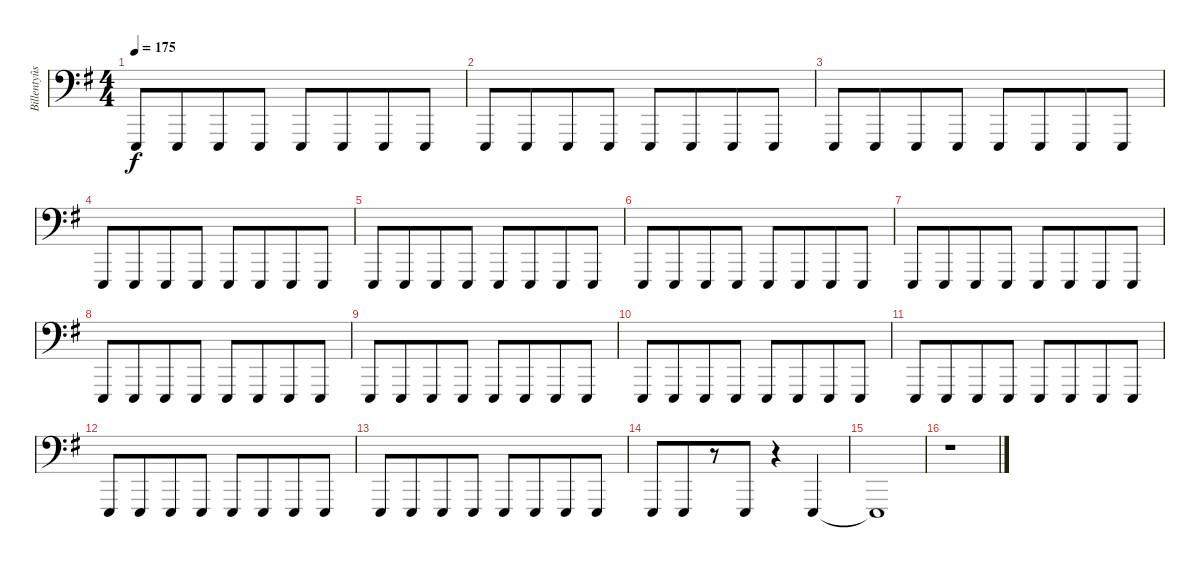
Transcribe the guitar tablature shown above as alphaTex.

\track ("Billentyûs 2 (Jon Lord)" "Billentyûs") {instrument electricgrandpiano}
\staff {score}
\tuning (C3 G2 D2 A1 E1 B0) {hide}
\ts (4 4)
\tempo 175
\clef f4
\ks g
0.5.8{dy f} 0.5.8{beam merge} 0.5.8 0.5.8 0.5.8 0.5.8{beam merge} 0.5.8 0.5.8 |
0.5.8 0.5.8{beam merge} 0.5.8 0.5.8 0.5.8 0.5.8{beam merge} 0.5.8 0.5.8 |
0.5.8 0.5.8{beam merge} 0.5.8 0.5.8 0.5.8 0.5.8{beam merge} 0.5.8 0.5.8 |
0.5.8 0.5.8{beam merge} 0.5.8 0.5.8 0.5.8 0.5.8{beam merge} 0.5.8 0.5.8 |
0.5.8 0.5.8{beam merge} 0.5.8 0.5.8 0.5.8 0.5.8{beam merge} 0.5.8 0.5.8 |
0.5.8 0.5.8{beam merge} 0.5.8 0.5.8 0.5.8 0.5.8{beam merge} 0.5.8 0.5.8 |
0.5.8 0.5.8{beam merge} 0.5.8 0.5.8 0.5.8 0.5.8{beam merge} 0.5.8 0.5.8 |
0.5.8 0.5.8{beam merge} 0.5.8 0.5.8 0.5.8 0.5.8{beam merge} 0.5.8 0.5.8 |
0.5.8 0.5.8{beam merge} 0.5.8 0.5.8 0.5.8 0.5.8{beam merge} 0.5.8 0.5.8 |
0.5.8 0.5.8{beam merge} 0.5.8 0.5.8 0.5.8 0.5.8{beam merge} 0.5.8 0.5.8 |
0.5.8 0.5.8{beam merge} 0.5.8 0.5.8 0.5.8 0.5.8{beam merge} 0.5.8 0.5.8 |
0.5.8 0.5.8{beam merge} 0.5.8 0.5.8 0.5.8 0.5.8{beam merge} 0.5.8 0.5.8 |
0.5.8 0.5.8{beam merge} 0.5.8 0.5.8 0.5.8 0.5.8{beam merge} 0.5.8 0.5.8 |
0.5.8 0.5.8{beam merge} r.8 0.5.8 r.4 0.5.4 |
0.5{t}.1 |
r.1
